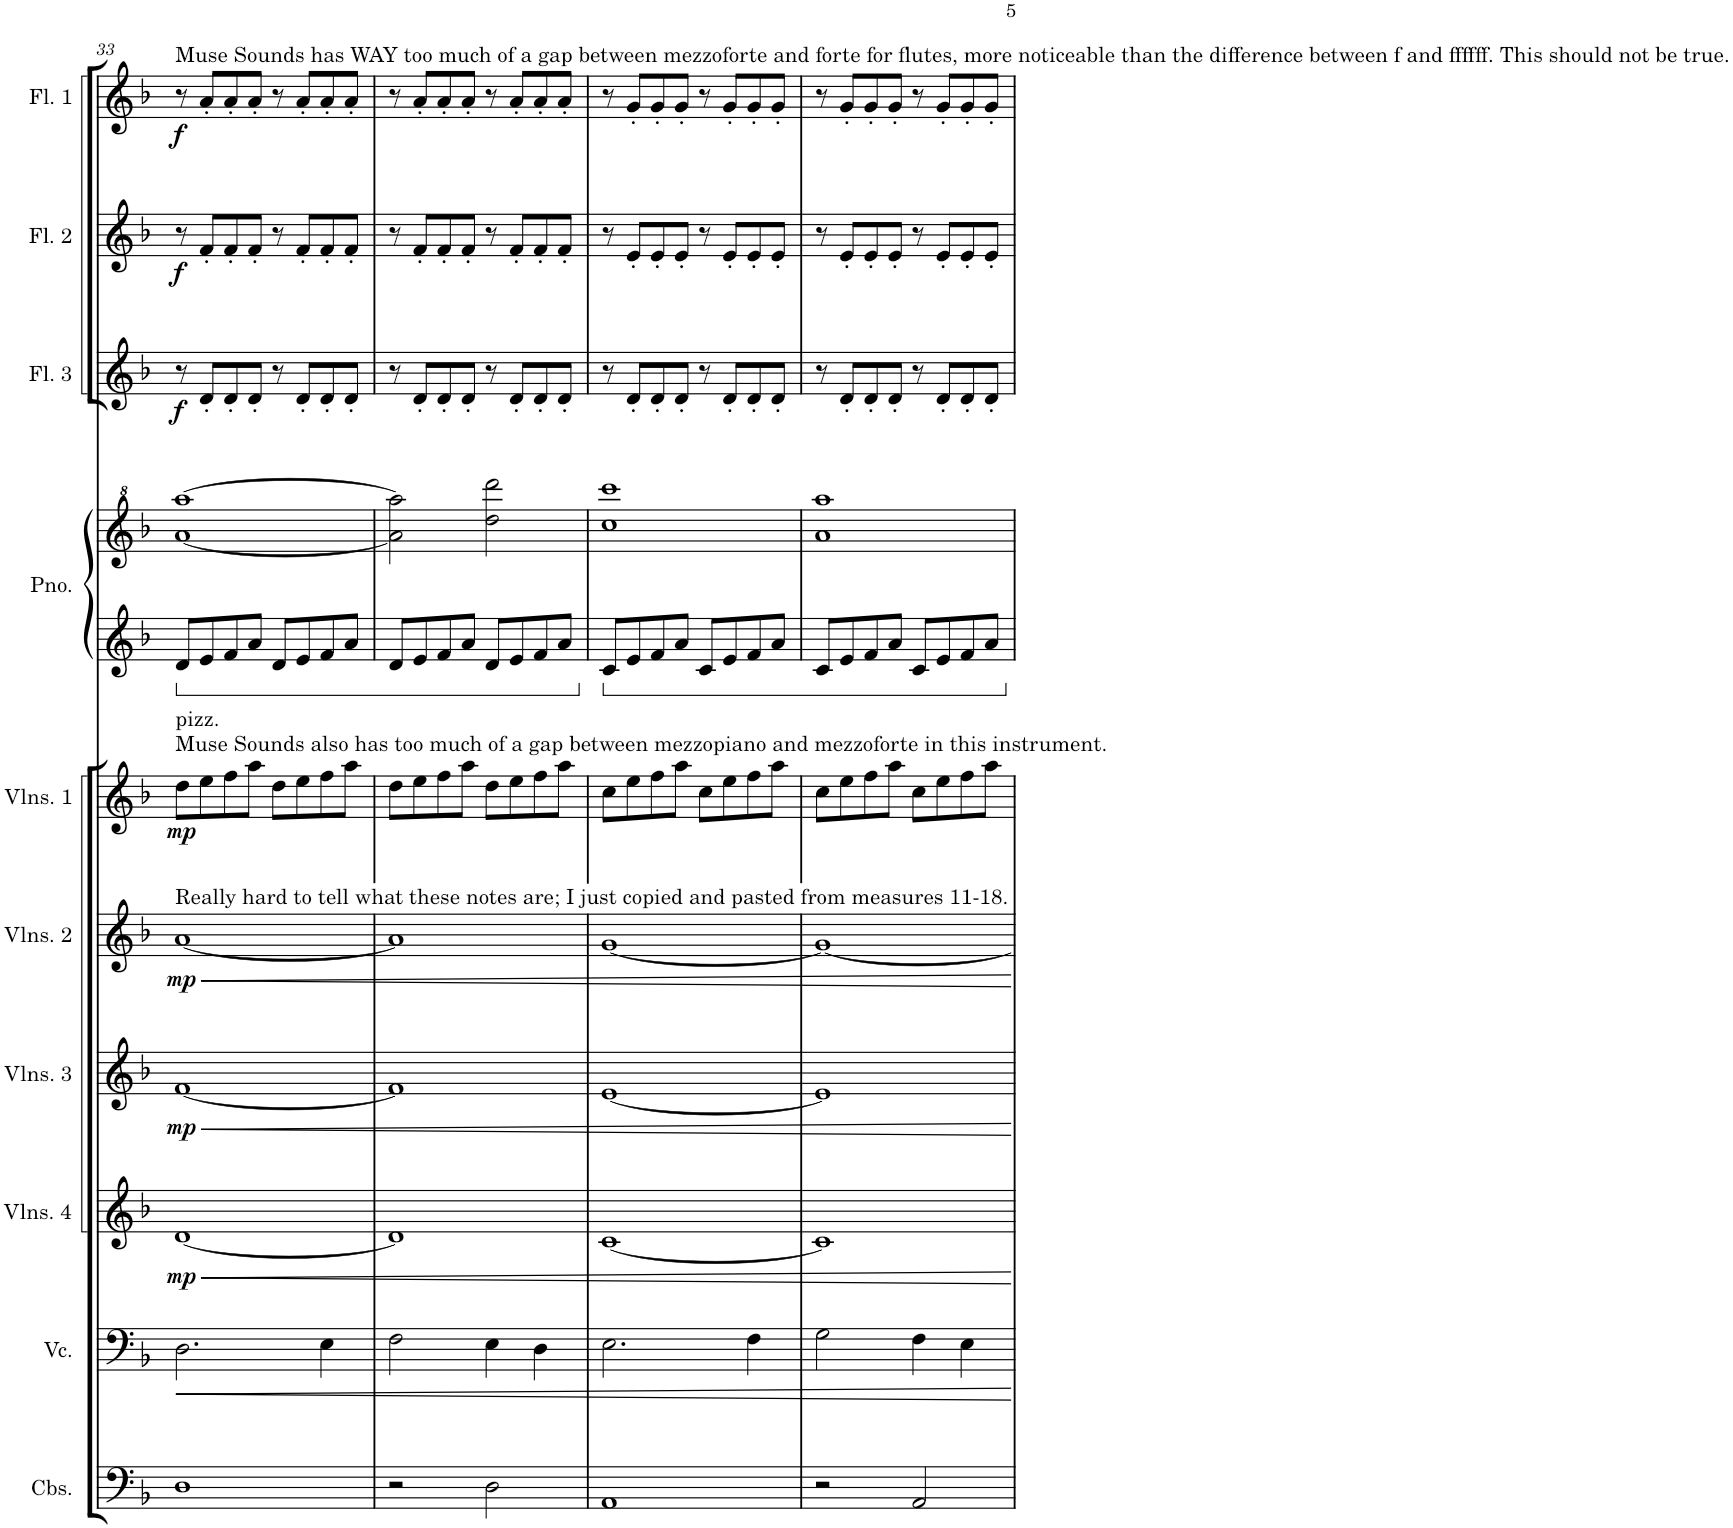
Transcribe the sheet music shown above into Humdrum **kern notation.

**kern	**kern	**kern	**dynam	**kern	**dynam	**kern	**dynam	**kern	**dynam	**kern	**kern	**kern	**dynam	**kern	**dynam	**kern	**dynam	**kern
*part11	*part10	*part9	*part9	*part8	*part8	*part7	*part7	*part6	*part6	*part5	*part5	*part4	*part4	*part3	*part3	*part2	*part2	*part1
*staff12	*staff11	*staff10	*staff10	*staff9	*staff9	*staff8	*staff8	*staff7	*staff7	*staff6	*staff5	*staff4	*staff4	*staff3	*staff3	*staff2	*staff2	*staff1
*I"Contrabasses	*I"Violoncello	*I"Violins 4	*	*I"Violins 3	*	*I"Violins 2	*	*I"Violins 1	*	*I"Piano	*	*I"Flute 3	*	*I"Flute 2	*	*I"Flute 1	*	*I"Piccolo
*I'Cbs.	*I'Vc.	*I'Vlns. 4	*	*I'Vlns. 3	*	*I'Vlns. 2	*	*I'Vlns. 1	*	*I'Pno.	*	*I'Fl. 3	*	*I'Fl. 2	*	*I'Fl. 1	*	*I'Picc.
!!LO:PB:g=z
*clefF4	*clefF4	*clefG2	*	*clefG2	*	*clefG2	*	*clefG2	*	*clefG2	*clefG^2	*clefG2	*	*clefG2	*	*clefG2	*	*clefG2
*Trd7c12	*	*	*	*	*	*	*	*	*	*	*	*	*	*	*	*	*	*Trd-7c-12
*k[b-]	*k[b-]	*k[b-]	*	*k[b-]	*	*k[b-]	*	*k[b-]	*	*k[b-]	*k[b-]	*k[b-]	*	*k[b-]	*	*k[b-]	*	*k[b-]
*M4/4	*M4/4	*M4/4	*	*M4/4	*	*M4/4	*	*M4/4	*	*M4/4	*M4/4	*M4/4	*	*M4/4	*	*M4/4	*	*M4/4
=33	=33	=33	=33	=33	=33	=33	=33	=33	=33	=33	=33	=33	=33	=33	=33	=33	=33	=33
!	!	!	!	!	!	!	!	!	!	!	!	!	!	!	!	!LO:TX:a:t=Muse Sounds has WAY too much of a gap between mezzoforte and forte for flutes, more noticeable than the difference between f and ffffff. This should not be true.	!	!
!	!	!	!	!	!	!	!	!LO:TX:a:t=pizz.	!	!	!	!	!	!	!	!	!	!
!	!	!	!	!	!	!	!	!LO:TX:a:t=Muse Sounds also has too much of a gap between mezzopiano and mezzoforte in this instrument.	!	!	!	!	!	!	!	!	!	!
!	!	!	!	!	!	!LO:TX:a:t=Really hard to tell what these notes are; I just copied and pasted from measures 11-18.	!	!	!	!	!	!	!	!	!	!	!	!
!	!	!	!LO:DY:b	!	!LO:DY:b	!	!LO:DY:b	!	!LO:DY:b	!	!	!	!LO:DY:b	!	!LO:DY:b	!	!LO:DY:b	!
1D	2.D\	[1d	mp	[1f	mp	[1a	mp	8dd\L	mp	8d/L	[1aa [1aaa	8r	f	8r	f	8r	f	1r
.	.	.	.	.	.	.	.	8ee\	.	8e/	.	8d'/L	.	8f'/L	.	8a'/L	.	.
.	.	.	.	.	.	.	.	8ff\	.	8f/	.	8d'/	.	8f'/	.	8a'/	.	.
.	.	.	.	.	.	.	.	8aa\J	.	8a/J	.	8d'/J	.	8f'/J	.	8a'/J	.	.
.	.	.	.	.	.	.	.	8dd\L	.	8d/L	.	8r	.	8r	.	8r	.	.
.	.	.	.	.	.	.	.	8ee\	.	8e/	.	8d'/L	.	8f'/L	.	8a'/L	.	.
.	4E\	.	.	.	.	.	.	8ff\	.	8f/	.	8d'/	.	8f'/	.	8a'/	.	.
.	.	.	.	.	.	.	.	8aa\J	.	8a/J	.	8d'/J	.	8f'/J	.	8a'/J	.	.
=34	=34	=34	=34	=34	=34	=34	=34	=34	=34	=34	=34	=34	=34	=34	=34	=34	=34	=34
2r	2F\	1d]	.	1f]	.	1a]	.	8dd\L	.	8d/L	2aa\] 2aaa\]	8r	.	8r	.	8r	.	1r
.	.	.	.	.	.	.	.	8ee\	.	8e/	.	8d'/L	.	8f'/L	.	8a'/L	.	.
.	.	.	.	.	.	.	.	8ff\	.	8f/	.	8d'/	.	8f'/	.	8a'/	.	.
.	.	.	.	.	.	.	.	8aa\J	.	8a/J	.	8d'/J	.	8f'/J	.	8a'/J	.	.
2D\	4E\	.	.	.	.	.	.	8dd\L	.	8d/L	2ddd\ 2dddd\	8r	.	8r	.	8r	.	.
.	.	.	.	.	.	.	.	8ee\	.	8e/	.	8d'/L	.	8f'/L	.	8a'/L	.	.
.	4D\	.	.	.	.	.	.	8ff\	.	8f/	.	8d'/	.	8f'/	.	8a'/	.	.
.	.	.	.	.	.	.	.	8aa\J	.	8a/J	.	8d'/J	.	8f'/J	.	8a'/J	.	.
=35	=35	=35	=35	=35	=35	=35	=35	=35	=35	=35	=35	=35	=35	=35	=35	=35	=35	=35
1AA	2.E\	[1c	.	[1e	.	[1g	.	8cc\L	.	8c/L	1ccc 1cccc	8r	.	8r	.	8r	.	1r
.	.	.	.	.	.	.	.	8ee\	.	8e/	.	8d'/L	.	8e'/L	.	8g'/L	.	.
.	.	.	.	.	.	.	.	8ff\	.	8f/	.	8d'/	.	8e'/	.	8g'/	.	.
.	.	.	.	.	.	.	.	8aa\J	.	8a/J	.	8d'/J	.	8e'/J	.	8g'/J	.	.
.	.	.	.	.	.	.	.	8cc\L	.	8c/L	.	8r	.	8r	.	8r	.	.
.	.	.	.	.	.	.	.	8ee\	.	8e/	.	8d'/L	.	8e'/L	.	8g'/L	.	.
.	4F\	.	.	.	.	.	.	8ff\	.	8f/	.	8d'/	.	8e'/	.	8g'/	.	.
.	.	.	.	.	.	.	.	8aa\J	.	8a/J	.	8d'/J	.	8e'/J	.	8g'/J	.	.
=36	=36	=36	=36	=36	=36	=36	=36	=36	=36	=36	=36	=36	=36	=36	=36	=36	=36	=36
2r	2G\	1c]	.	1e]	.	1g_	.	8cc\L	.	8c/L	1aa 1aaa	8r	.	8r	.	8r	.	1r
.	.	.	.	.	.	.	.	8ee\	.	8e/	.	8d'/L	.	8e'/L	.	8g'/L	.	.
.	.	.	.	.	.	.	.	8ff\	.	8f/	.	8d'/	.	8e'/	.	8g'/	.	.
.	.	.	.	.	.	.	.	8aa\J	.	8a/J	.	8d'/J	.	8e'/J	.	8g'/J	.	.
2AA/	4F\	.	.	.	.	.	.	8cc\L	.	8c/L	.	8r	.	8r	.	8r	.	.
.	.	.	.	.	.	.	.	8ee\	.	8e/	.	8d'/L	.	8e'/L	.	8g'/L	.	.
.	4E\	.	.	.	.	.	.	8ff\	.	8f/	.	8d'/	.	8e'/	.	8g'/	.	.
.	.	.	.	.	.	.	.	8aa\J	.	8a/J	.	8d'/J	.	8e'/J	.	8g'/J	.	.
=	=	=	=	=	=	=	=	=	=	=	=	=	=	=	=	=	=	=
*-	*-	*-	*-	*-	*-	*-	*-	*-	*-	*-	*-	*-	*-	*-	*-	*-	*-	*-
